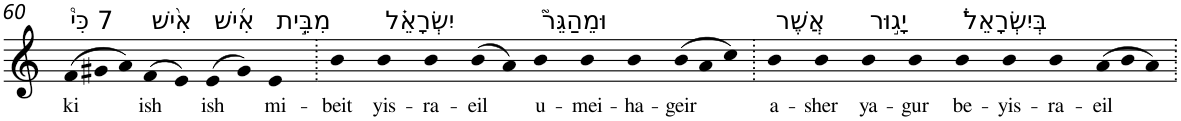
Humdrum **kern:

**kern	**text
*part1	*part1
*staff1	*staff1
*I"Piano	*
*I'Pno	*
!!LO:PB:g=z
*clefG2	*
*k[]	*
*Xtuplet	*
=60	=60
!LO:TX:a:t=7 כִּי֩	!
!	!LO:LY:b
(>12f	ki
12g#X	.
12a)	.
!LO:TX:a:t=אִ֨ישׁ	!
!	!LO:LY:b
(>8f	ish
8e)	.
!LO:TX:a:t=אִ֜ישׁ	!
!	!LO:LY:b
(>8e	ish
8g#)	.
!LO:TX:a:t=מִבֵּ֣ית	!
!	!LO:LY:b
4e	mi-
=61.	=61.
!	!LO:LY:b
4b	-beit
!LO:TX:a:t=יִשְׂרָאֵ֗ל	!
!	!LO:LY:b
4b	yis-
!	!LO:LY:b
4b	-ra-
!	!LO:LY:b
(>8b	-eil
8a)	.
!LO:TX:a:t=וּמֵהַגֵּר֮	!
!	!LO:LY:b
4b	u-
!	!LO:LY:b
4b	-mei-
!	!LO:LY:b
4b	-ha-
!	!LO:LY:b
(>12b	-geir
12a	.
12cc)	.
=62.	=62.
!LO:TX:a:t=אֲשֶׁר	!
!	!LO:LY:b
4b	a-
!	!LO:LY:b
4b	-sher
!LO:TX:a:t=יָג֣וּר	!
!	!LO:LY:b
4b	ya-
!	!LO:LY:b
4b	-gur
!LO:TX:a:t=בְּיִשְׂרָאֵל֒	!
!	!LO:LY:b
4b	be-
!	!LO:LY:b
4b	-yis-
!	!LO:LY:b
4b	-ra-
!	!LO:LY:b
(>12a	-eil
12b	.
12a)	.
=.	=.
*-	*-
